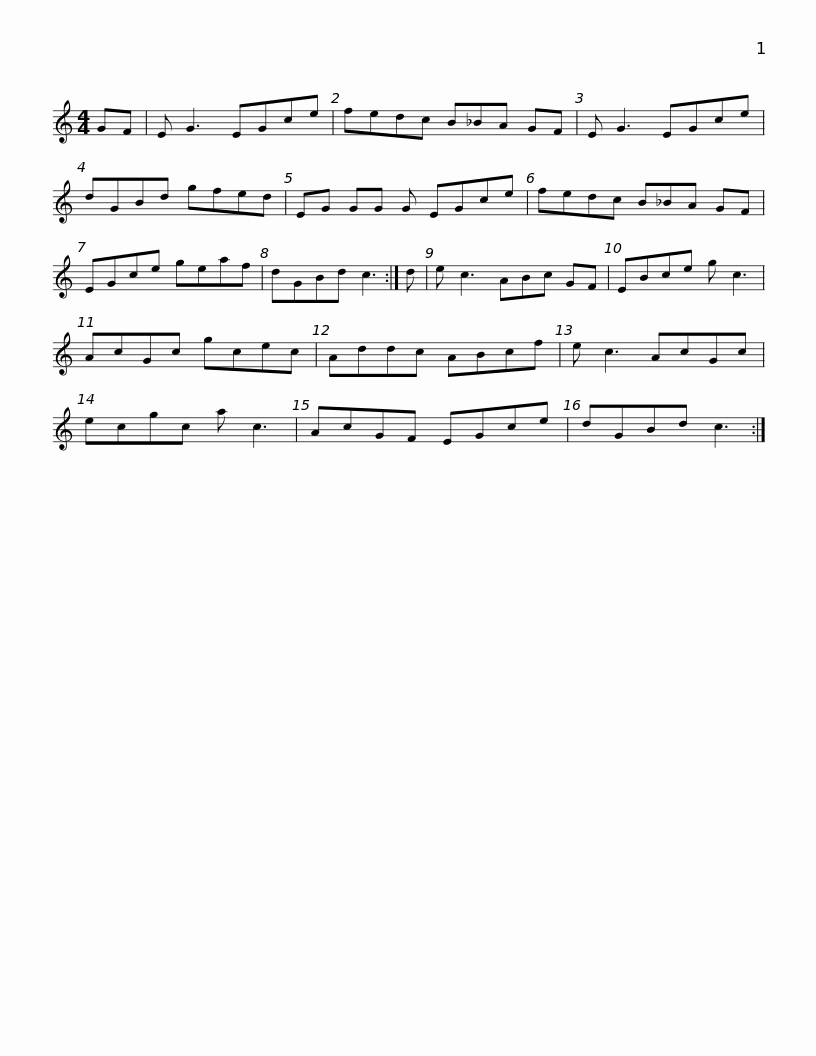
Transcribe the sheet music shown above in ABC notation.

X:1
L:1/8
M:4/4
I:linebreak $
K:C
V:1 treble
V:1
 GF | E G3 EGce | fedc B_BA GF | E G3 EGce | dGBd gfed | %5
 EG GG G EGce |$ fedc B_BA GF | EGce geaf | dGBd c3 :| d | %10
 e c3 ABc GF | EBce g c3 |$ AcGc gcec | Addc ABcf | e c3 AcGc | %15
 ecgc a c3 | AcGF EGce | dGBd c3 :| %18
